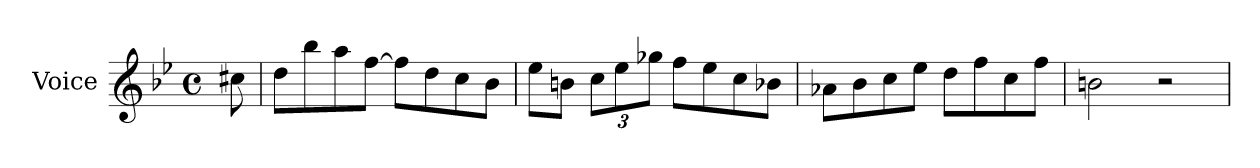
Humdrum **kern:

**kern
*part1
*staff1
*I"Voice
*I'Voice
*clefG2
*k[b-e-]
*M4/4
*met(c)
=
8cc#X\
=1
8dd\L
8bb-\
8aa\
[>8ff\J
8ff\L]
8dd\
8cc\
8b-\J
=2
8ee-\L
8bn\J
12cc\L
12ee-\
12gg-X\J
8ff\L
8ee-\
8cc\
8b-X\J
=3
8a-X\L
8b-\
8cc\
8ee-\J
8dd\L
8ff\
8cc\
8ff\J
=4
2bn\
2rcc
=
*-
